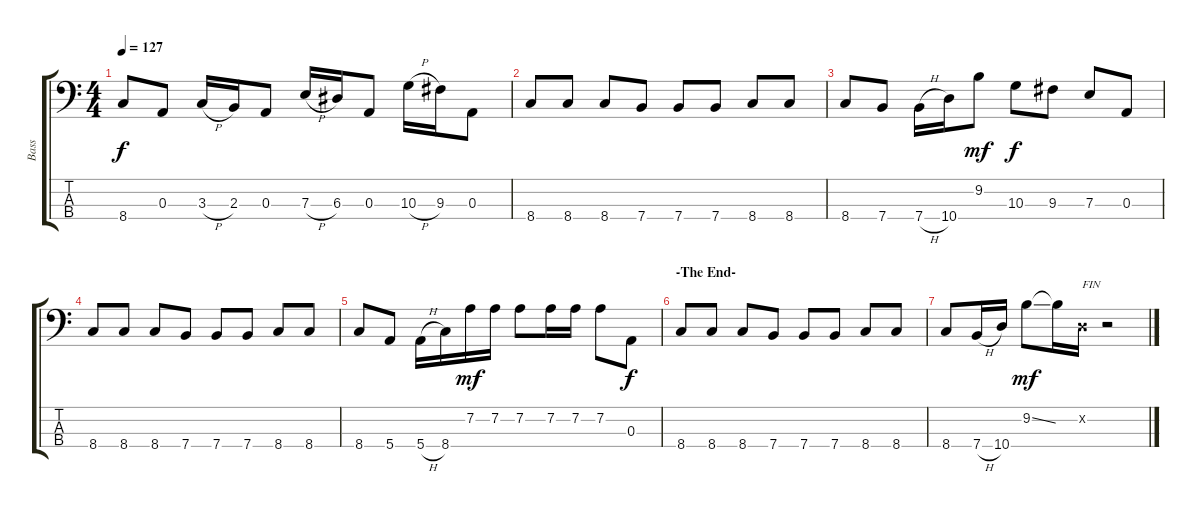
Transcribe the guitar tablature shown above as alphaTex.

\track ("Bass" "Bass") {instrument electricbassfinger}
\staff {score tabs}
\tuning (G2 D2 A1 E1) {hide}
\ts (4 4)
\tempo 127
\clef f4
\ks c
8.4.8{dy f} 0.3.8 3.3{h}.16 2.3.16 0.3.8 7.3{h}.16 6.3.16 0.3.8 10.3{h}.16 9.3.16 0.3.8 |
8.4.8 8.4.8 8.4.8 7.4.8 7.4.8 7.4.8 8.4.8 8.4.8 |
8.4.8 7.4.8 7.4{h}.16 10.4.16 9.2.8{dy mf} 10.3.8{dy f} 9.3.8 7.3.8 0.3.8 |
8.4.8 8.4.8 8.4.8 7.4.8 7.4.8 7.4.8 8.4.8 8.4.8 |
8.4.8 5.4.8 5.4{h}.16 8.4.16 7.2.16{dy mf} 7.2.16 7.2.8 7.2.16 7.2.16 7.2.8 0.3.8{dy f} |
\section ("" "-The End-")
8.4.8 8.4.8 8.4.8 7.4.8 7.4.8 7.4.8 8.4.8 8.4.8 |
8.4.8 7.4{h}.16 10.4.16 9.2{ss}.8{dy mf} 9.2{t}.16 0.2{x}.16{txt "FIN"} r.2
